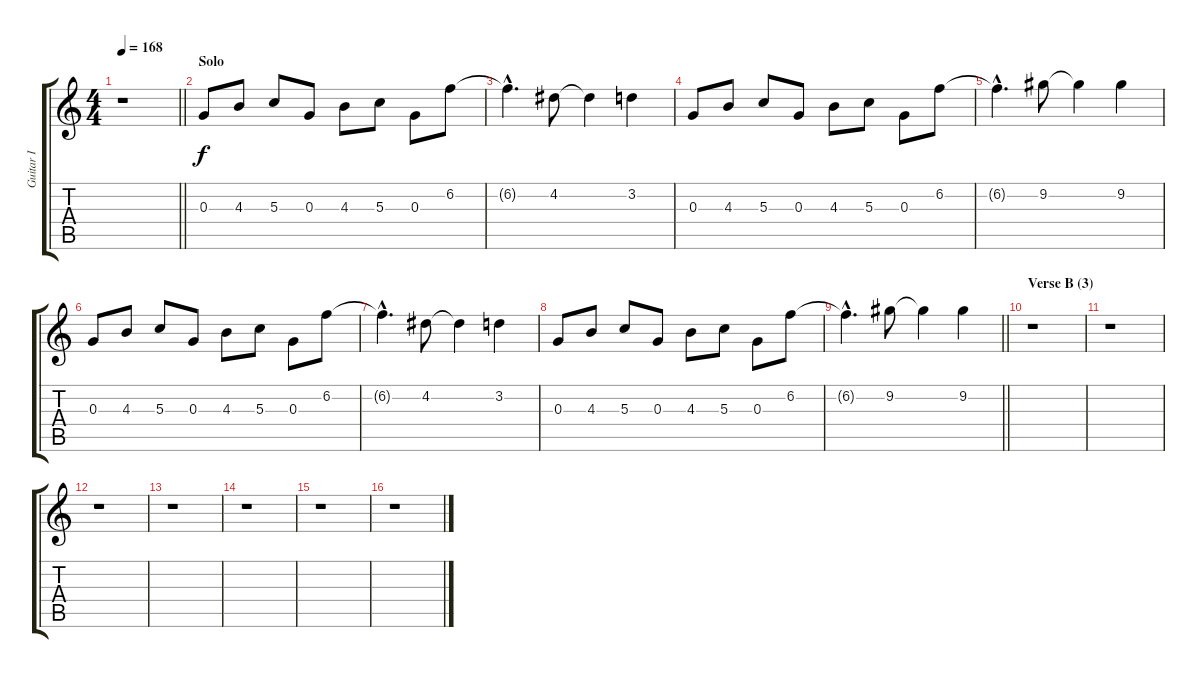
\track ("Guitar I" "Guitar I") {instrument distortionguitar}
\staff {score tabs}
\tuning (E4 B3 G3 D3 A2 E2) {hide}
\ts (4 4)
\tempo 168
\clef g2
\barLineRight lightlight
\ks c
r.1{dy f} |
\section ("" "Solo")
0.3.8 4.3.8 5.3.8 0.3.8 4.3.8 5.3.8 0.3.8 6.2.8 |
6.2{hac t}.4{d} 4.2.8 4.2{t}.4 3.2.4 |
0.3.8 4.3.8 5.3.8 0.3.8 4.3.8 5.3.8 0.3.8 6.2.8 |
6.2{hac t}.4{d} 9.2.8 9.2{t}.4 9.2.4 |
0.3.8 4.3.8 5.3.8 0.3.8 4.3.8 5.3.8 0.3.8 6.2.8 |
6.2{hac t}.4{d} 4.2.8 4.2{t}.4 3.2.4 |
0.3.8 4.3.8 5.3.8 0.3.8 4.3.8 5.3.8 0.3.8 6.2.8 |
\barLineRight lightlight
6.2{hac t}.4{d} 9.2.8 9.2{t}.4 9.2.4 |
\section ("" "Verse B (3)")
r.1 |
r.1 |
r.1 |
r.1 |
r.1 |
r.1 |
r.1
